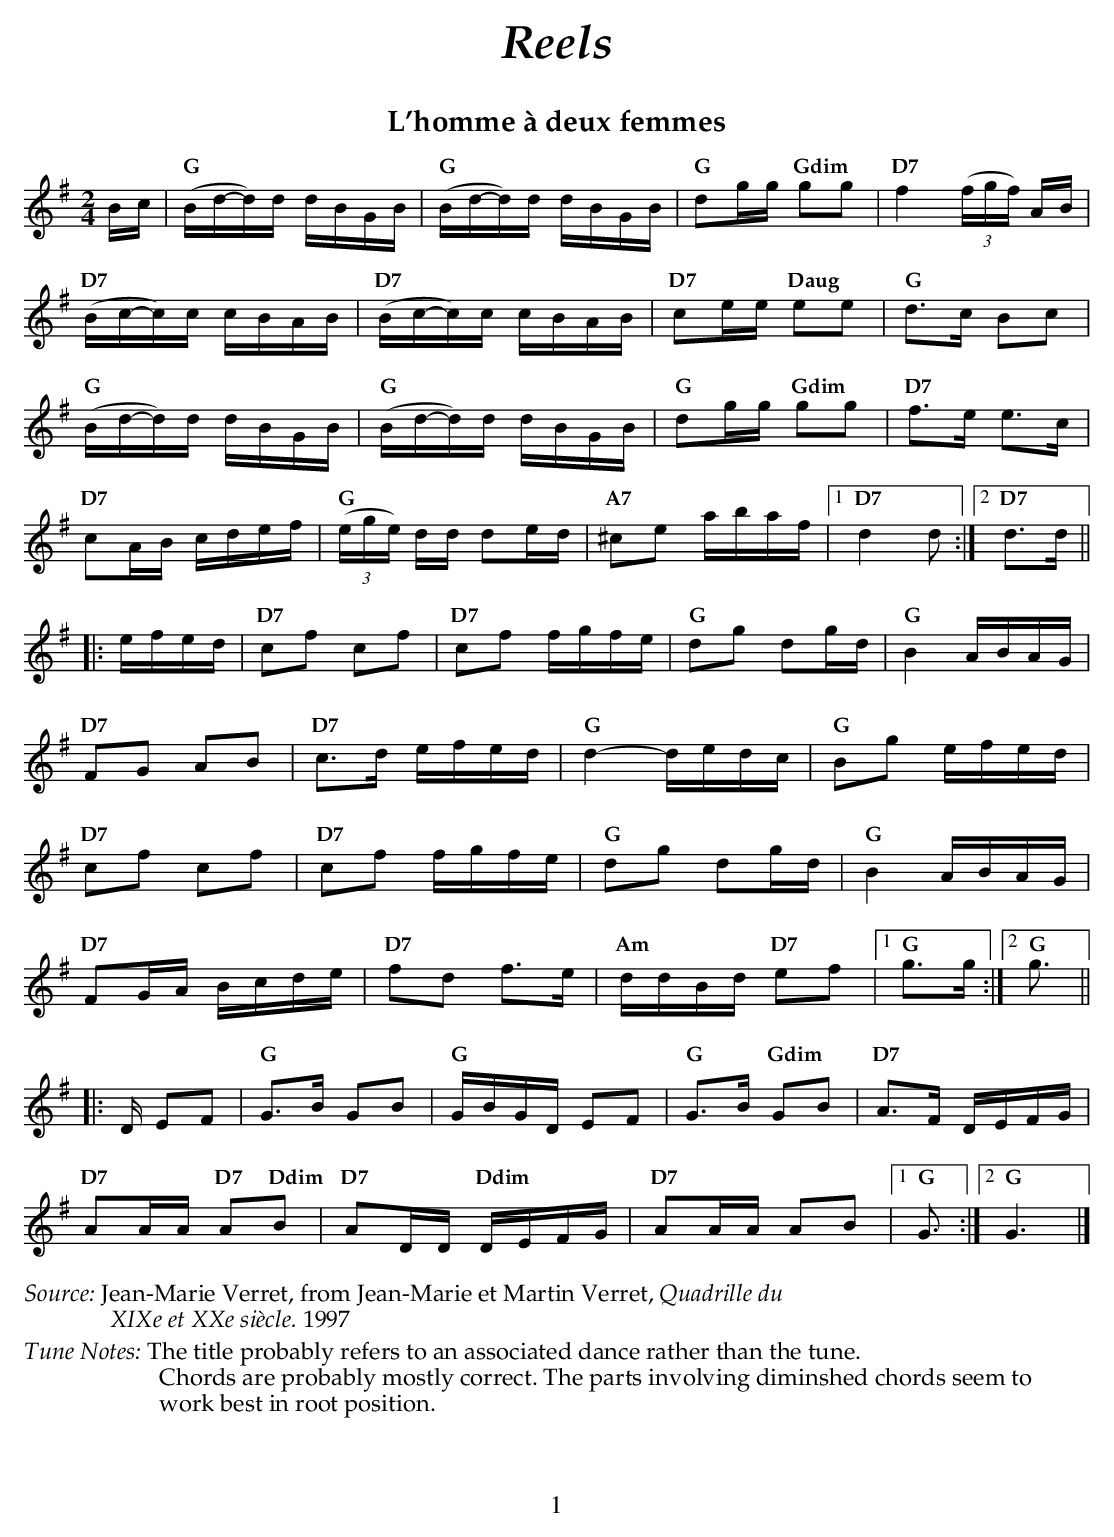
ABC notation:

X:1
T:L'homme à deux femmes
M:2/4
L:1/16
K:G
  Bc |\
"G" (Bd-d)d dBGB  | "G" (Bd-d)d dBGB    | "G" d2gg "Gdim" g2g2    | "D7" f4 ((3fgf) AB |
"D7" (Bc-c)c cBAB | "D7" (Bc-c)c cBAB   | "D7" c2ee "Daug" e2e2   | "G" d3c B2c2 |
"G" (Bd-d)d dBGB  | "G" (Bd-d)d dBGB    | "G" d2gg "Gdim" g2g2    | "D7" f2>e2 e2>c2 |
"D7" c2AB cdef    | "G" ((3ege) dd d2ed |  "A7" ^c2e2 abaf |1 "D7" d4d2 :|2 "D7" d2>d2 ||
|:efed |\
"D7" c2f2 c2f2 | "D7" c2f2 fgfe  | "G" d2g2 d2gd | "G" B4 ABAG   |
"D7" F2G2 A2B2 | "D7" c3d efed   | "G" d4-dedc   | "G" B2g2 efed |
"D7" c2f2 c2f2 | "D7" c2f2 fgfe  | "G" d2g2 d2gd | "G" B4 ABAG   |
"D7" F2GA Bcde | "D7" f2d2 f2>e2 | "Am" ddBd  "D7" e2f2 |1 "G" g3g :|2 "G" g3 ||
|:D E2F2 |\
"G" G3B G2B2 | "G" GBGD E2F2 | "G" G2>B2 "Gdim" G2B2 | "D7" A2>F2 DEFG |
"D7"A2AA "D7" A2"Ddim"B2     | "D7" A2DD "Ddim" DEFG | "D7" A2AA A2B2  |1 "G" G3 :|2  "G" G6 |]
